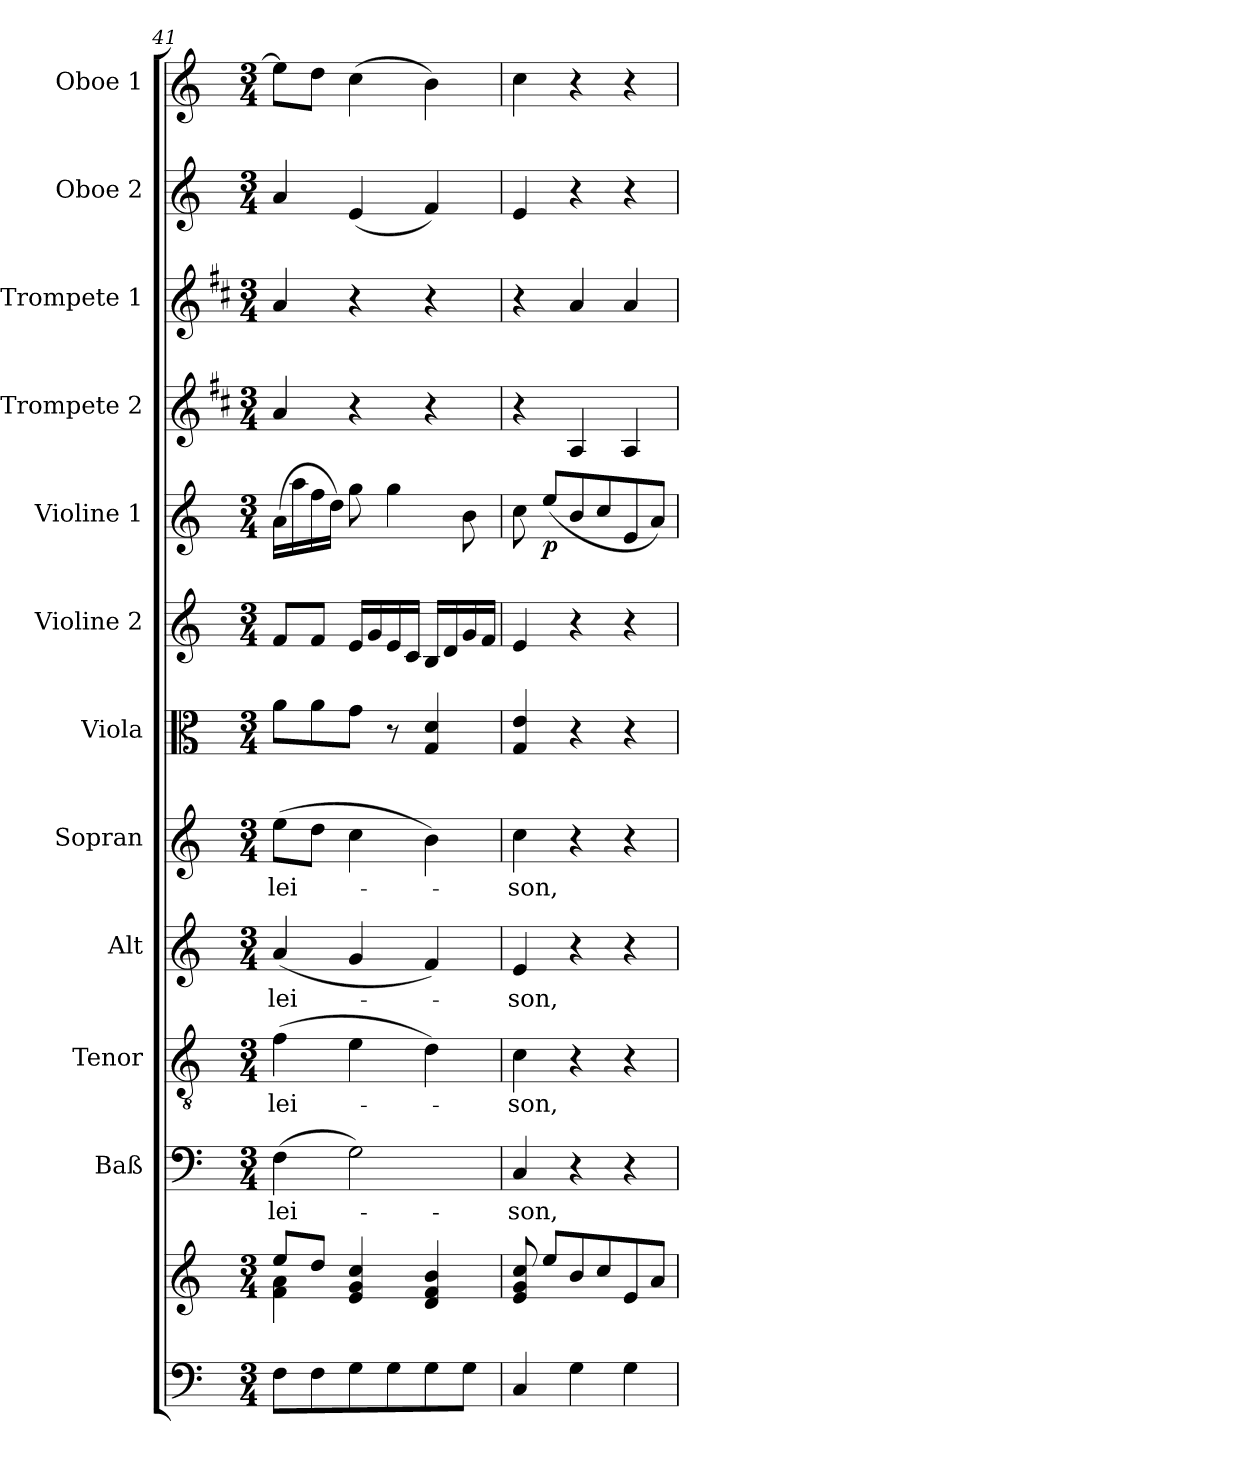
**kern	**kern	**kern	**text	**kern	**text	**kern	**text	**kern	**text	**kern	**kern	**kern	**dynam	**kern	**kern	**kern	**kern
*part12	*part12	*part11	*part11	*part10	*part10	*part9	*part9	*part8	*part8	*part7	*part6	*part5	*part5	*part4	*part3	*part2	*part1
*staff13	*staff12	*staff11	*staff11	*staff10	*staff10	*staff9	*staff9	*staff8	*staff8	*staff7	*staff6	*staff5	*staff5	*staff4	*staff3	*staff2	*staff1
*	*	*I"Baß	*	*I"Tenor	*	*I"Alt	*	*I"Sopran	*	*I"Viola	*I"Violine 2	*I"Violine 1	*	*I"Trompete 2	*I"Trompete 1	*I"Oboe 2	*I"Oboe 1
*	*	*I'Baß	*	*I'Ten	*	*I'Alt	*	*I'Sop	*	*I'Vla.	*I'Vln. 2	*I'Vln. 1	*	*I'Trp. 2	*I'Trp. 1	*I'Ob. 2	*I'Ob. 1
!!LO:PB:g=z
*clefF4	*clefG2	*clefF4	*	*clefGv2	*	*clefG2	*	*clefG2	*	*clefC3	*clefG2	*clefG2	*	*clefG2	*clefG2	*clefG2	*clefG2
*	*	*	*	*	*	*	*	*	*	*	*	*	*	*ITrd1c2	*ITrd1c2	*	*
*k[]	*k[]	*k[]	*	*k[]	*	*k[]	*	*k[]	*	*k[]	*k[]	*k[]	*	*k[]	*k[]	*k[]	*k[]
*C:	*C:	*C:	*	*C:	*	*C:	*	*C:	*	*C:	*C:	*C:	*	*C:	*C:	*C:	*C:
*M3/4	*M3/4	*M3/4	*	*M3/4	*	*M3/4	*	*M3/4	*	*M3/4	*M3/4	*M3/4	*	*M3/4	*M3/4	*M3/4	*M3/4
=41	=41	=41	=41	=41	=41	=41	=41	=41	=41	=41	=41	=41	=41	=41	=41	=41	=41
*	*^	*	*	*	*	*	*	*	*	*	*	*	*	*	*	*	*
!	!	!	!	!LO:LY:b	!	!LO:LY:b	!	!LO:LY:b	!	!LO:LY:b	!	!	!	!	!	!	!	!
8F\L	8ee/L	4f\ 4a\	(>4F\	-lei-	(>4f\	-lei-	(<4a/	-lei-	(>8ee\L	-lei-	8a\L	8f/L	(>16a\LL	.	4g/	4g/	4a/	8ee\L]
.	.	.	.	.	.	.	.	.	.	.	.	.	16aa\	.	.	.	.	.
8F\	8dd/J	.	.	.	.	.	.	.	8dd\J	.	8a\	8f/J	16ff\	.	.	.	.	8dd\J
.	.	.	.	.	.	.	.	.	.	.	.	.	16dd\JJ)	.	.	.	.	.
8G\	4e/ 4g/ 4cc/	2ryy	2G\)	.	4e\	.	4g/	.	4cc\	.	8g\J	16e/LL	8gg\	.	4r	4r	(<4e/	(>4cc\
.	.	.	.	.	.	.	.	.	.	.	.	16g/	.	.	.	.	.	.
8G\	.	.	.	.	.	.	.	.	.	.	8r	16e/	4gg\	.	.	.	.	.
.	.	.	.	.	.	.	.	.	.	.	.	16c/JJ	.	.	.	.	.	.
8G\	4d/ 4f/ 4b/	.	.	.	4d\)	.	4f/)	.	4b\)	.	4G/ 4d/	16B/LL	.	.	4r	4r	4f/)	4b\)
.	.	.	.	.	.	.	.	.	.	.	.	16d/	.	.	.	.	.	.
8G\J	.	.	.	.	.	.	.	.	.	.	.	16g/	8b\	.	.	.	.	.
.	.	.	.	.	.	.	.	.	.	.	.	16f/JJ	.	.	.	.	.	.
*	*v	*v	*	*	*	*	*	*	*	*	*	*	*	*	*	*	*	*
=42	=42	=42	=42	=42	=42	=42	=42	=42	=42	=42	=42	=42	=42	=42	=42	=42	=42
!	!	!	!LO:LY:b	!	!LO:LY:b	!	!LO:LY:b	!	!LO:LY:b	!	!	!	!	!	!	!	!
4C/	8e/ 8g/ 8cc/	4C/	-son,	4c\	-son,	4e/	-son,	4cc\	-son,	4G/ 4e/	4e/	8cc\	.	4r	4r	4e/	4cc\
!	!	!	!	!	!	!	!	!	!	!	!	!	!LO:DY:b	!	!	!	!
.	8ee/L	.	.	.	.	.	.	.	.	.	.	(<8ee/L	p	.	.	.	.
4G\	8b/	4r	.	4r	.	4r	.	4r	.	4r	4r	8b/	.	4G/	4g/	4r	4r
.	8cc/	.	.	.	.	.	.	.	.	.	.	8cc/	.	.	.	.	.
4G\	8e/	4r	.	4r	.	4r	.	4r	.	4r	4r	8e/	.	4G/	4g/	4r	4r
.	8a/J	.	.	.	.	.	.	.	.	.	.	8a/J)	.	.	.	.	.
=	=	=	=	=	=	=	=	=	=	=	=	=	=	=	=	=	=
*-	*-	*-	*-	*-	*-	*-	*-	*-	*-	*-	*-	*-	*-	*-	*-	*-	*-
